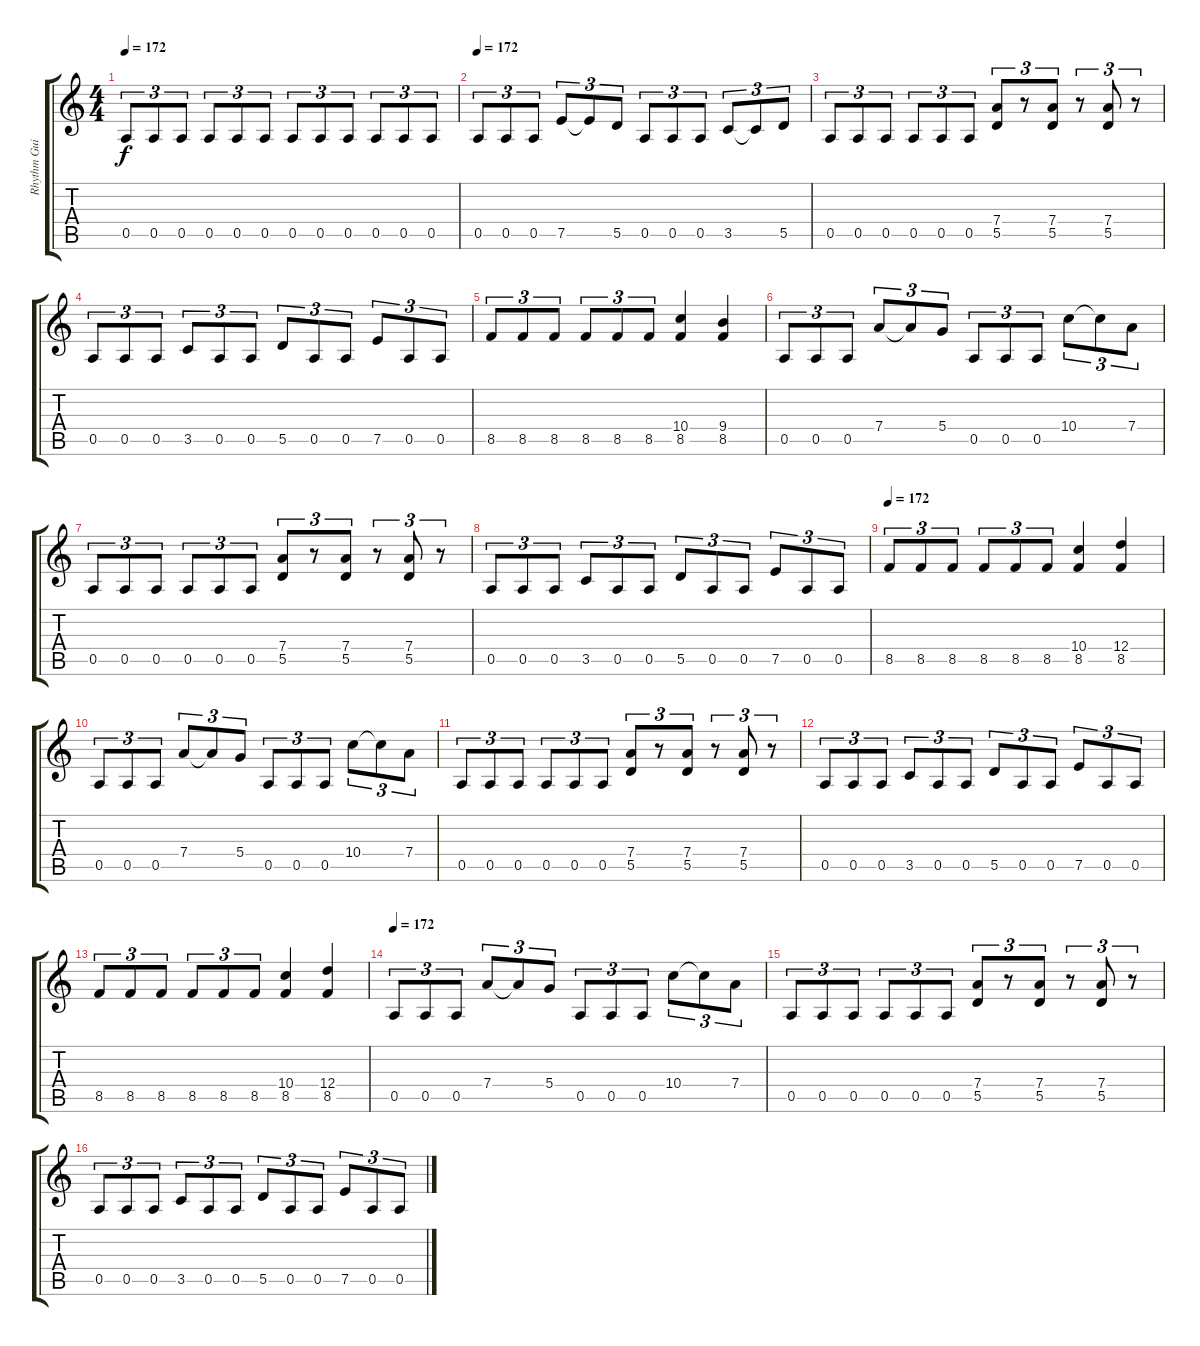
\track ("Rhythm Guitar Left" "Rhythm Gui") {instrument distortionguitar}
\staff {score tabs}
\tuning (E4 B3 G3 D3 A2 E2) {hide}
\ts (4 4)
\tempo 172
\clef g2
\ks c
0.5.8{tu (3 2) dy f} 0.5.8{tu (3 2)} 0.5.8{tu (3 2)} 0.5.8{tu (3 2)} 0.5.8{tu (3 2)} 0.5.8{tu (3 2)} 0.5.8{tu (3 2)} 0.5.8{tu (3 2)} 0.5.8{tu (3 2)} 0.5.8{tu (3 2)} 0.5.8{tu (3 2)} 0.5.8{tu (3 2)} |
\section ("" "")
\tempo 172
0.5.8{tu (3 2)} 0.5.8{tu (3 2)} 0.5.8{tu (3 2)} 7.5.8{tu (3 2)} 7.5{t}.8{tu (3 2)} 5.5.8{tu (3 2)} 0.5.8{tu (3 2)} 0.5.8{tu (3 2)} 0.5.8{tu (3 2)} 3.5.8{tu (3 2)} 3.5{t}.8{tu (3 2)} 5.5.8{tu (3 2)} |
0.5.8{tu (3 2)} 0.5.8{tu (3 2)} 0.5.8{tu (3 2)} 0.5.8{tu (3 2)} 0.5.8{tu (3 2)} 0.5.8{tu (3 2)} (7.4 5.5).8{tu (3 2)} r.8{tu (3 2)} (7.4 5.5).8{tu (3 2)} r.8{tu (3 2)} (7.4 5.5).8{tu (3 2)} r.8{tu (3 2)} |
0.5.8{tu (3 2)} 0.5.8{tu (3 2)} 0.5.8{tu (3 2)} 3.5.8{tu (3 2)} 0.5.8{tu (3 2)} 0.5.8{tu (3 2)} 5.5.8{tu (3 2)} 0.5.8{tu (3 2)} 0.5.8{tu (3 2)} 7.5.8{tu (3 2)} 0.5.8{tu (3 2)} 0.5.8{tu (3 2)} |
8.5.8{tu (3 2)} 8.5.8{tu (3 2)} 8.5.8{tu (3 2)} 8.5.8{tu (3 2)} 8.5.8{tu (3 2)} 8.5.8{tu (3 2)} (10.4 8.5).4 (9.4 8.5).4 |
0.5.8{tu (3 2)} 0.5.8{tu (3 2)} 0.5.8{tu (3 2)} 7.4.8{tu (3 2)} 7.4{t}.8{tu (3 2)} 5.4.8{tu (3 2)} 0.5.8{tu (3 2)} 0.5.8{tu (3 2)} 0.5.8{tu (3 2)} 10.4.8{tu (3 2)} 10.4{t}.8{tu (3 2)} 7.4.8{tu (3 2)} |
0.5.8{tu (3 2)} 0.5.8{tu (3 2)} 0.5.8{tu (3 2)} 0.5.8{tu (3 2)} 0.5.8{tu (3 2)} 0.5.8{tu (3 2)} (7.4 5.5).8{tu (3 2)} r.8{tu (3 2)} (7.4 5.5).8{tu (3 2)} r.8{tu (3 2)} (7.4 5.5).8{tu (3 2)} r.8{tu (3 2)} |
0.5.8{tu (3 2)} 0.5.8{tu (3 2)} 0.5.8{tu (3 2)} 3.5.8{tu (3 2)} 0.5.8{tu (3 2)} 0.5.8{tu (3 2)} 5.5.8{tu (3 2)} 0.5.8{tu (3 2)} 0.5.8{tu (3 2)} 7.5.8{tu (3 2)} 0.5.8{tu (3 2)} 0.5.8{tu (3 2)} |
\section ("" "")
\tempo 172
8.5.8{tu (3 2)} 8.5.8{tu (3 2)} 8.5.8{tu (3 2)} 8.5.8{tu (3 2)} 8.5.8{tu (3 2)} 8.5.8{tu (3 2)} (10.4 8.5).4 (12.4 8.5).4 |
0.5.8{tu (3 2)} 0.5.8{tu (3 2)} 0.5.8{tu (3 2)} 7.4.8{tu (3 2)} 7.4{t}.8{tu (3 2)} 5.4.8{tu (3 2)} 0.5.8{tu (3 2)} 0.5.8{tu (3 2)} 0.5.8{tu (3 2)} 10.4.8{tu (3 2)} 10.4{t}.8{tu (3 2)} 7.4.8{tu (3 2)} |
0.5.8{tu (3 2)} 0.5.8{tu (3 2)} 0.5.8{tu (3 2)} 0.5.8{tu (3 2)} 0.5.8{tu (3 2)} 0.5.8{tu (3 2)} (7.4 5.5).8{tu (3 2)} r.8{tu (3 2)} (7.4 5.5).8{tu (3 2)} r.8{tu (3 2)} (7.4 5.5).8{tu (3 2)} r.8{tu (3 2)} |
0.5.8{tu (3 2)} 0.5.8{tu (3 2)} 0.5.8{tu (3 2)} 3.5.8{tu (3 2)} 0.5.8{tu (3 2)} 0.5.8{tu (3 2)} 5.5.8{tu (3 2)} 0.5.8{tu (3 2)} 0.5.8{tu (3 2)} 7.5.8{tu (3 2)} 0.5.8{tu (3 2)} 0.5.8{tu (3 2)} |
8.5.8{tu (3 2)} 8.5.8{tu (3 2)} 8.5.8{tu (3 2)} 8.5.8{tu (3 2)} 8.5.8{tu (3 2)} 8.5.8{tu (3 2)} (10.4 8.5).4 (12.4 8.5).4 |
\section ("" "")
\tempo 172
0.5.8{tu (3 2)} 0.5.8{tu (3 2)} 0.5.8{tu (3 2)} 7.4.8{tu (3 2)} 7.4{t}.8{tu (3 2)} 5.4.8{tu (3 2)} 0.5.8{tu (3 2)} 0.5.8{tu (3 2)} 0.5.8{tu (3 2)} 10.4.8{tu (3 2)} 10.4{t}.8{tu (3 2)} 7.4.8{tu (3 2)} |
0.5.8{tu (3 2)} 0.5.8{tu (3 2)} 0.5.8{tu (3 2)} 0.5.8{tu (3 2)} 0.5.8{tu (3 2)} 0.5.8{tu (3 2)} (7.4 5.5).8{tu (3 2)} r.8{tu (3 2)} (7.4 5.5).8{tu (3 2)} r.8{tu (3 2)} (7.4 5.5).8{tu (3 2)} r.8{tu (3 2)} |
0.5.8{tu (3 2)} 0.5.8{tu (3 2)} 0.5.8{tu (3 2)} 3.5.8{tu (3 2)} 0.5.8{tu (3 2)} 0.5.8{tu (3 2)} 5.5.8{tu (3 2)} 0.5.8{tu (3 2)} 0.5.8{tu (3 2)} 7.5.8{tu (3 2)} 0.5.8{tu (3 2)} 0.5.8{tu (3 2)}
